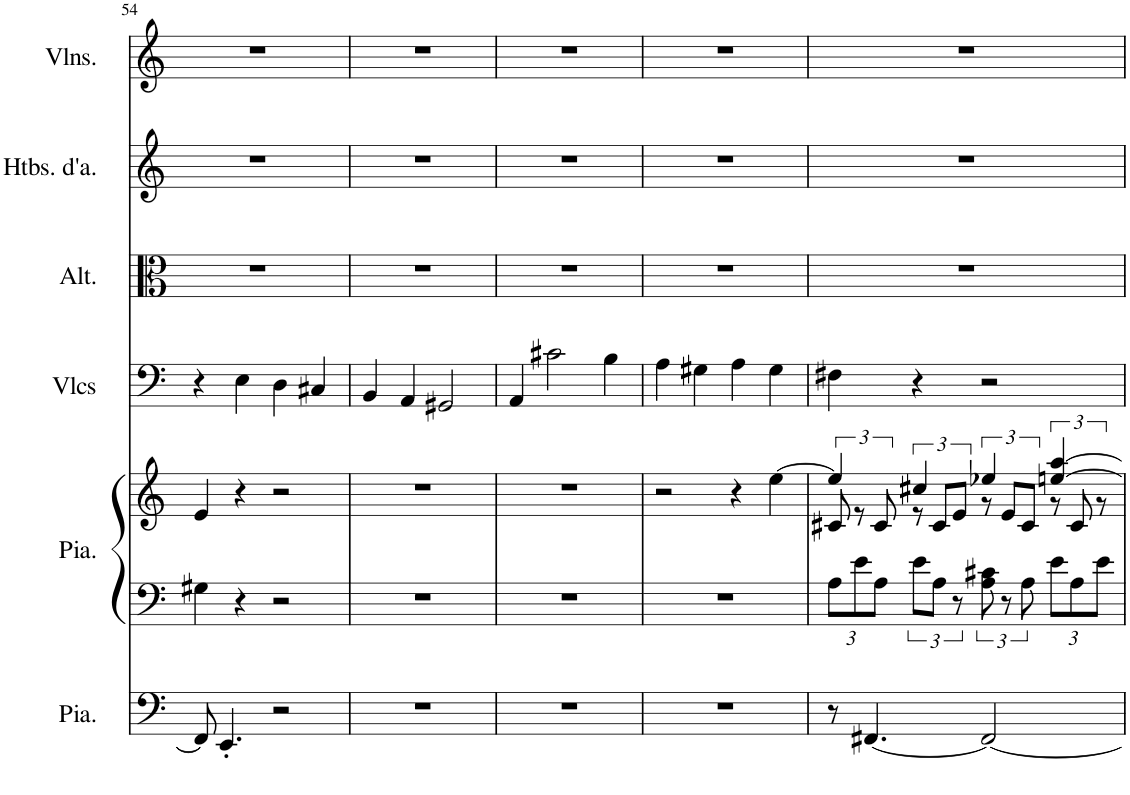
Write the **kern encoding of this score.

**kern	**kern	**kern	**kern	**kern	**kern	**kern
*part6	*part5	*part5	*part4	*part3	*part2	*part1
*staff7	*staff6	*staff5	*staff4	*staff3	*staff2	*staff1
*I"Piano, Pedals	*I"Piano, Organ	*	*I"Violoncelles, Bass	*I"Altos, Tenor	*I"Hautbois d'amour, Alto	*I"Violons, Soprano
*I'Pia.	*I'Pia.	*	*I'Vlcs	*I'Alt.	*I'Htbs. d'a.	*I'Vlns.
!!LO:PB:g=z
*clefF4	*clefF4	*clefG2	*clefF4	*clefC3	*clefG2	*clefG2
*	*	*	*	*	*Trd2c3	*
*k[]	*k[]	*k[]	*k[]	*k[]	*k[]	*k[]
*M4/4	*M4/4	*M4/4	*M4/4	*M4/4	*M4/4	*M4/4
=54	=54	=54	=54	=54	=54	=54
8FF#/]	4G#X\	4e/	4r	1r	1r	1r
4.EE'/	.	.	.	.	.	.
.	4r	4r	4E\	.	.	.
2r	2r	2r	4D\	.	.	.
.	.	.	4C#X/	.	.	.
=55	=55	=55	=55	=55	=55	=55
1r	1r	1r	4BB/	1r	1r	1r
.	.	.	4AA/	.	.	.
.	.	.	2GG#X/	.	.	.
=56	=56	=56	=56	=56	=56	=56
1r	1r	1r	4AA/	1r	1r	1r
.	.	.	2c#X\	.	.	.
.	.	.	4B\	.	.	.
=57	=57	=57	=57	=57	=57	=57
1r	1r	2r	4A\	1r	1r	1r
.	.	.	4G#X\	.	.	.
.	.	4r	4A\	.	.	.
.	.	[4ee\	4G#\	.	.	.
=58	=58	=58	=58	=58	=58	=58
*	*Xbrackettup	*	*	*	*	*
*	*	*^	*	*	*	*
8r	12A\L	4ee/]	12c#X/	4F#X\	1r	1r	1r
.	12e\	.	12r	.	.	.	.
[4.FF#X/	.	.	.	.	.	.	.
.	12A\J	.	12c#/	.	.	.	.
*	*brackettup	*	*	*	*	*	*
.	12e\L	4cc#X/	12r	4r	.	.	.
.	12A\J	.	12c#/L	.	.	.	.
.	12r	.	12e/J	.	.	.	.
2FF#/_	12A\ 12c#X\	4ee-X/	12r	2r	.	.	.
.	12r	.	12e/L	.	.	.	.
.	12A\	.	12c#/J	.	.	.	.
*	*Xbrackettup	*	*	*	*	*	*
.	12e\L	[4een/ [4aa/	12r	.	.	.	.
.	12A\	.	12c#/	.	.	.	.
.	12e\J	.	12r	.	.	.	.
*	*	*v	*v	*	*	*	*
=	=	=	=	=	=	=
*-	*-	*-	*-	*-	*-	*-
